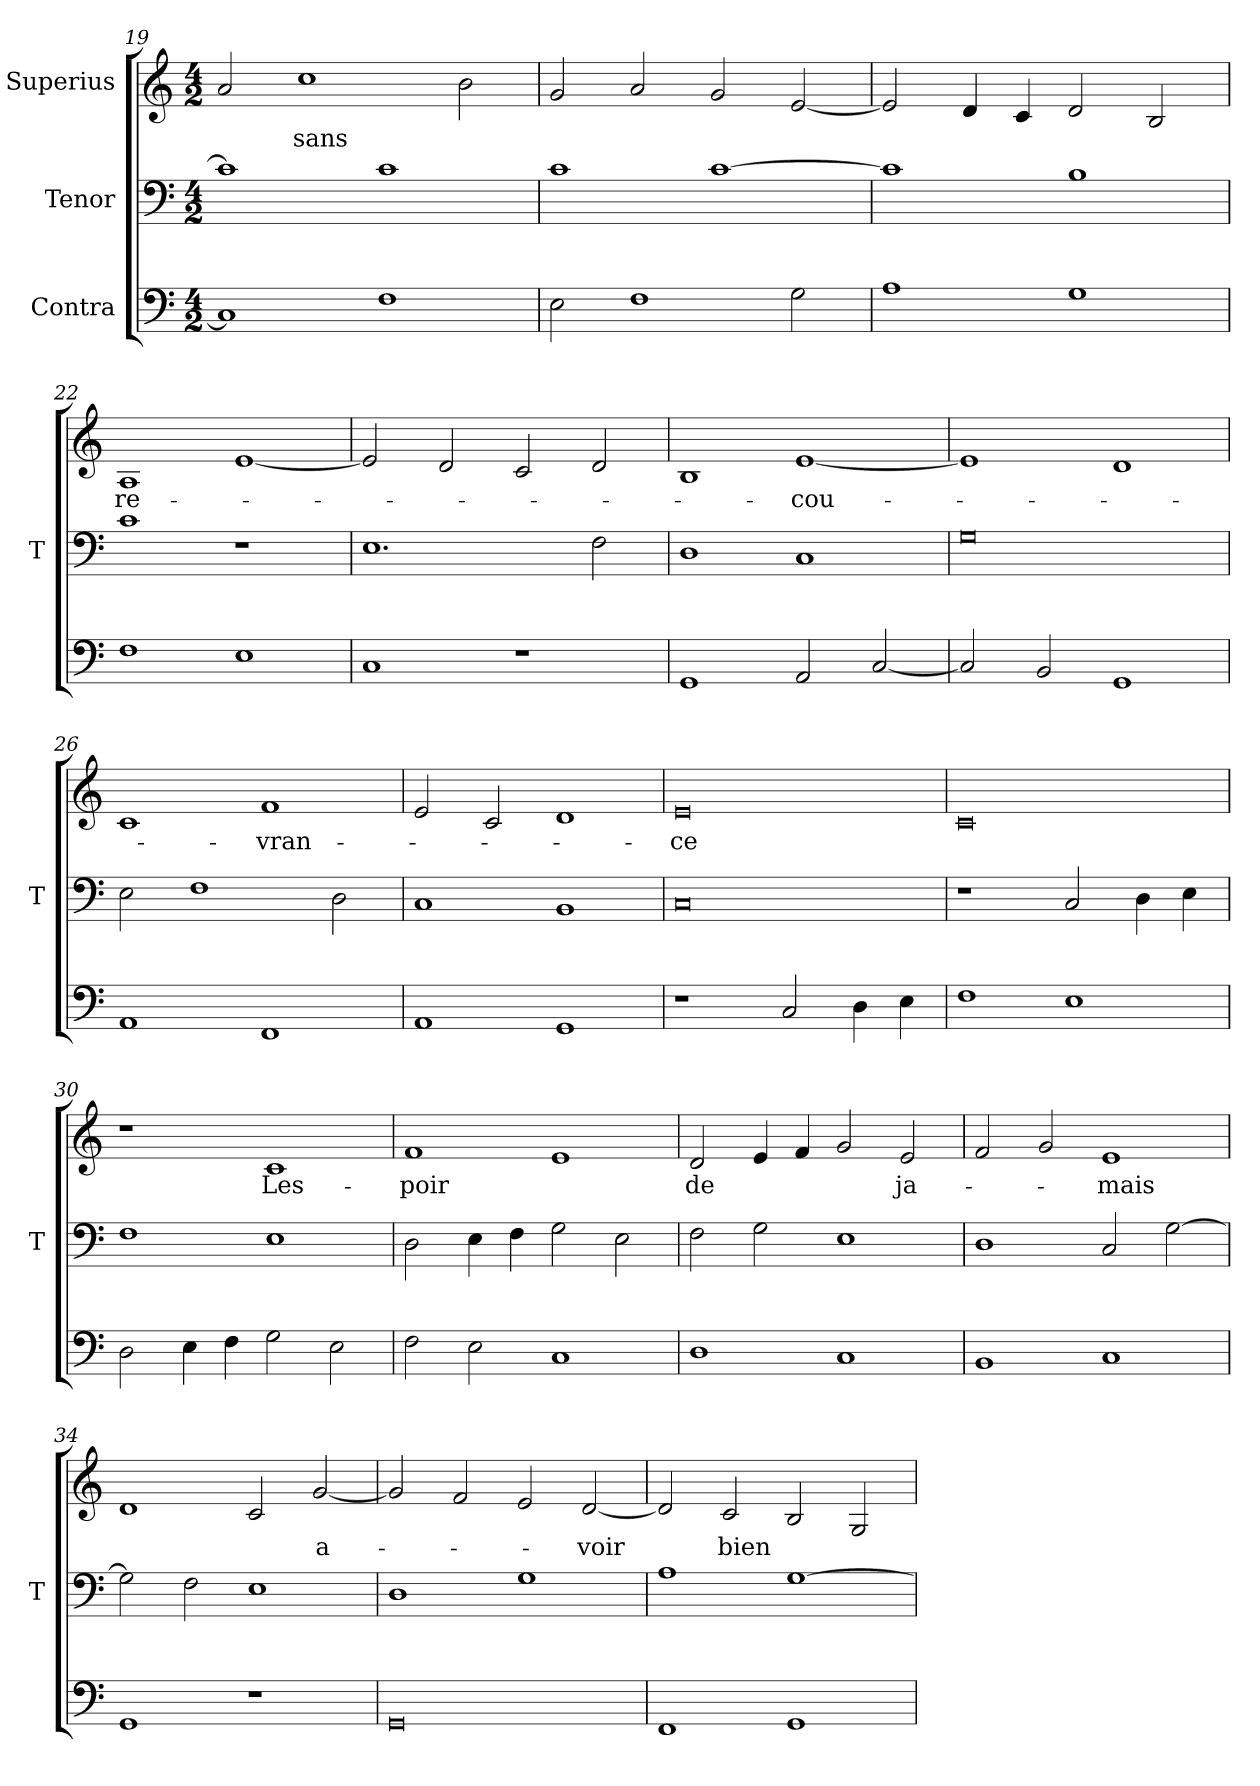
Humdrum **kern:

**kern	**kern	**kern	**text
*part3	*part2	*part1	*part1
*staff3	*staff2	*staff1	*staff1
*I"Contra	*I"Tenor	*I"Superius	*
*	*I'T	*	*
*clefF4	*clefF4	*clefG2	*
*M4/2	*M4/2	*M4/2	*
=19	=19	=19	=19
1C]	1c]	2a	.
.	.	1cc	-sans
1F	1c	.	.
.	.	2b	.
=20	=20	=20	=20
2E	1c	2g	.
1F	.	2a	.
.	[1c	2g	.
2G	.	[2e	.
=21	=21	=21	=21
1A	1c]	2e]	.
.	.	4d	.
.	.	4c	.
1G	1B	2d	.
.	.	2B	.
=22	=22	=22	=22
1F	1c	1A	re-
1E	1r	[1e	.
=23	=23	=23	=23
1C	1.E	2e]	.
.	.	2d	.
1r	.	2c	.
.	2F	2d	.
=24	=24	=24	=24
1GG	1D	1B	.
2AA	1C	[1e	-cou-
[2C	.	.	.
=25	=25	=25	=25
2C]	0G	1e]	.
2BB	.	.	.
1GG	.	1d	.
=26	=26	=26	=26
1AA	2E	1c	.
.	1F	.	.
1FF	.	1f	-vran-
.	2D	.	.
=27	=27	=27	=27
1AA	1C	2e	.
.	.	2c	.
1GG	1BB	1d	.
=28	=28	=28	=28
1r	0C	0e	-ce
2C	.	.	.
4D	.	.	.
4E	.	.	.
=29	=29	=29	=29
1F	1r	0c	.
1E	2C	.	.
.	4D	.	.
.	4E	.	.
=30	=30	=30	=30
2D	1F	1r	.
4E	.	.	.
4F	.	.	.
2G	1E	1c	Les-
2E	.	.	.
=31	=31	=31	=31
2F	2D	1f	-poir
2E	4E	.	.
.	4F	.	.
1C	2G	1e	.
.	2E	.	.
=32	=32	=32	=32
1D	2F	2d	-de
.	2G	4e	.
.	.	4f	.
1C	1E	2g	.
.	.	2e	ja-
=33	=33	=33	=33
1BB	1D	2f	.
.	.	2g	.
1C	2C	1e	-mais
.	[2G	.	.
=34	=34	=34	=34
1GG	2G]	1d	.
.	2F	.	.
1r	1E	2c	.
.	.	[2g	a-
=35	=35	=35	=35
0GG	1D	2g]	.
.	.	2f	.
.	1G	2e	.
.	.	[2d	-voir
=36	=36	=36	=36
1FF	1A	2d]	.
.	.	2c	-bien
1GG	[1G	2B	.
.	.	2G	.
=	=	=	=
*-	*-	*-	*-
